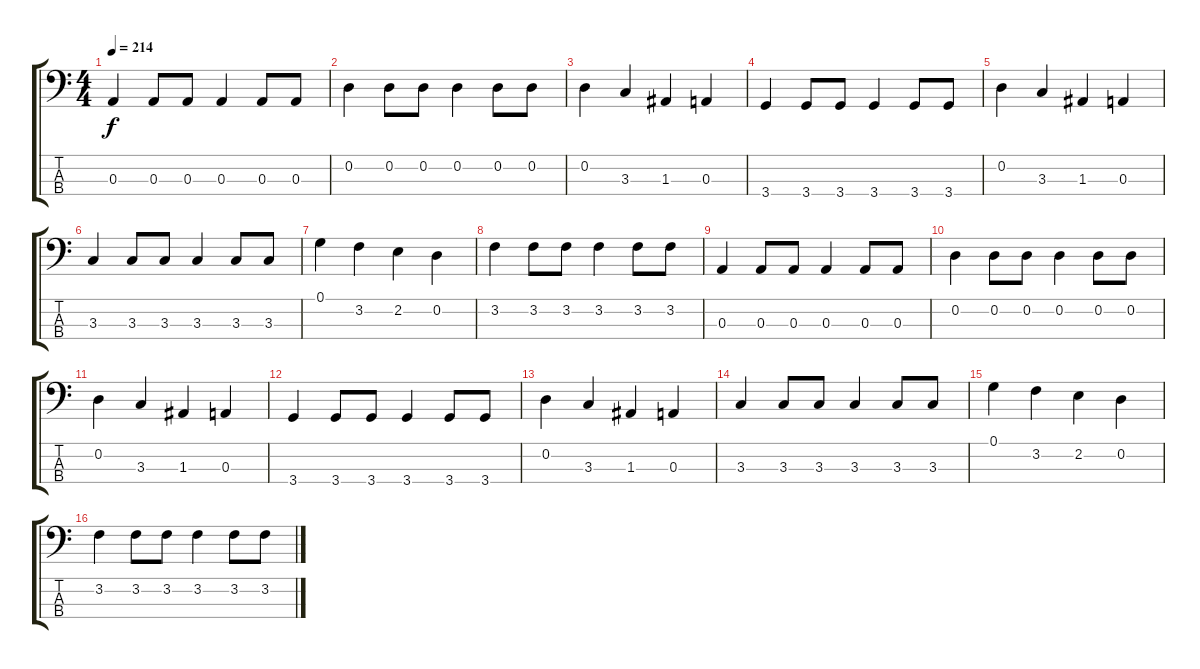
\track "" {instrument electricbassfinger}
\staff {score tabs}
\tuning (G2 D2 A1 E1) {hide}
\ts (4 4)
\tempo 214
\clef f4
\ks c
0.3.4{dy f} 0.3.8 0.3.8 0.3.4 0.3.8 0.3.8 |
0.2.4 0.2.8 0.2.8 0.2.4 0.2.8 0.2.8 |
0.2.4 3.3.4 1.3.4 0.3.4 |
3.4.4 3.4.8 3.4.8 3.4.4 3.4.8 3.4.8 |
0.2.4 3.3.4 1.3.4 0.3.4 |
3.3.4 3.3.8 3.3.8 3.3.4 3.3.8 3.3.8 |
0.1.4 3.2.4 2.2.4 0.2.4 |
3.2.4 3.2.8 3.2.8 3.2.4 3.2.8 3.2.8 |
0.3.4 0.3.8 0.3.8 0.3.4 0.3.8 0.3.8 |
0.2.4 0.2.8 0.2.8 0.2.4 0.2.8 0.2.8 |
0.2.4 3.3.4 1.3.4 0.3.4 |
3.4.4 3.4.8 3.4.8 3.4.4 3.4.8 3.4.8 |
0.2.4 3.3.4 1.3.4 0.3.4 |
3.3.4 3.3.8 3.3.8 3.3.4 3.3.8 3.3.8 |
0.1.4 3.2.4 2.2.4 0.2.4 |
3.2.4 3.2.8 3.2.8 3.2.4 3.2.8 3.2.8
